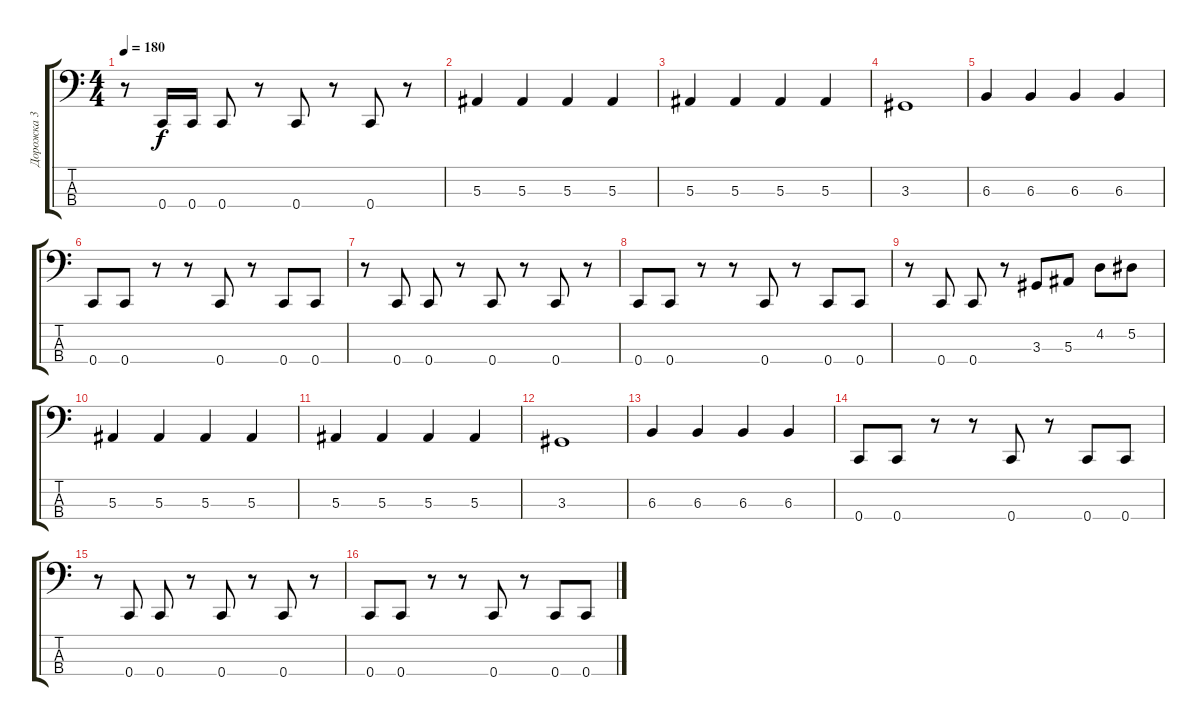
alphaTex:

\track ("Дорожка 3" "Дорожка 3") {instrument electricbasspick}
\staff {score tabs}
\tuning (Eb2 Bb1 F1 C1) {hide}
\ts (4 4)
\tempo 180
\clef f4
\ks c
r.8{dy f} 0.4.16 0.4.16 0.4.8 r.8 0.4.8 r.8 0.4.8 r.8 |
5.3.4 5.3.4 5.3.4 5.3.4 |
5.3.4 5.3.4 5.3.4 5.3.4 |
3.3.1 |
6.3.4 6.3.4 6.3.4 6.3.4 |
0.4.8 0.4.8 r.8 r.8 0.4.8 r.8 0.4.8 0.4.8 |
r.8 0.4.8 0.4.8 r.8 0.4.8 r.8 0.4.8 r.8 |
0.4.8 0.4.8 r.8 r.8 0.4.8 r.8 0.4.8 0.4.8 |
r.8 0.4.8 0.4.8 r.8 3.3.8 5.3.8 4.2.8 5.2.8 |
5.3.4 5.3.4 5.3.4 5.3.4 |
5.3.4 5.3.4 5.3.4 5.3.4 |
3.3.1 |
6.3.4 6.3.4 6.3.4 6.3.4 |
0.4.8 0.4.8 r.8 r.8 0.4.8 r.8 0.4.8 0.4.8 |
r.8 0.4.8 0.4.8 r.8 0.4.8 r.8 0.4.8 r.8 |
0.4.8 0.4.8 r.8 r.8 0.4.8 r.8 0.4.8 0.4.8
